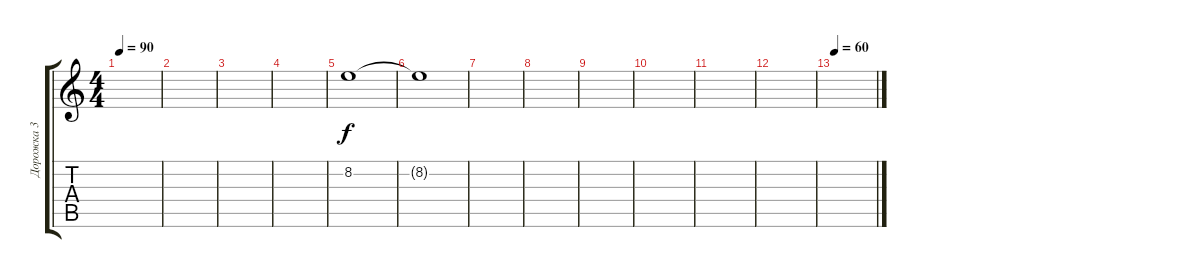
\track ("Дорожка 3" "Дорожка 3") {instrument distortionguitar}
\staff {score tabs}
\tuning (Db4 Ab3 E3 B2 Gb2 B1) {hide}
\ts (4 4)
\tempo 90
\clef g2
\ks c
|
|
|
|
8.2.1{volume 3} |
8.2{t}.1 |
|
|
|
|
|
|
\tempo 60
